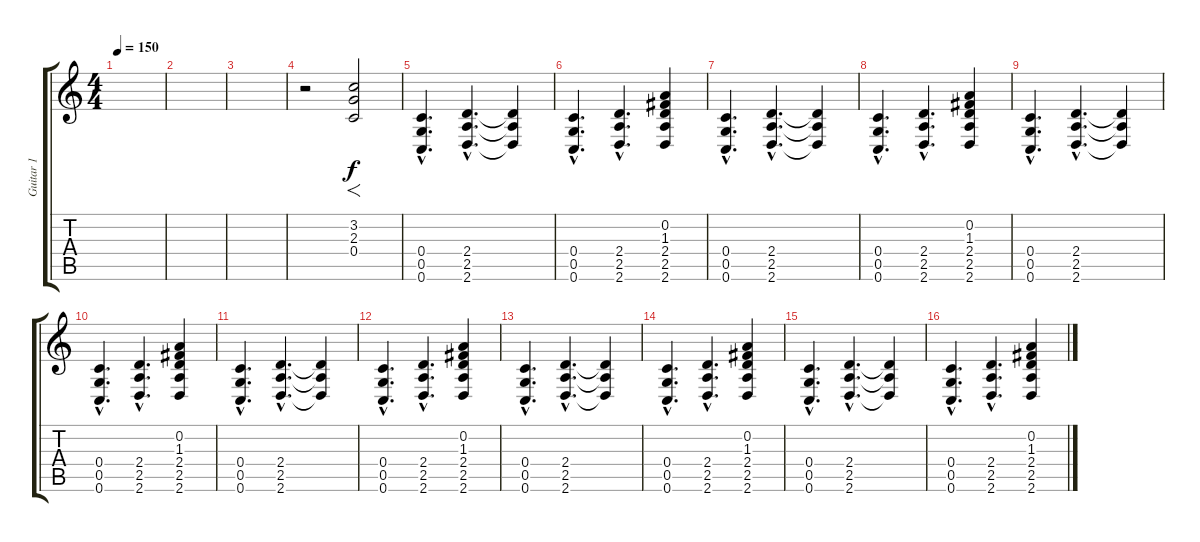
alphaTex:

\track ("Guitar 1" "Guitar 1") {instrument distortionguitar}
\staff {score tabs}
\tuning (D4 A3 F3 C3 G2 C2) {hide}
\ts (4 4)
\tempo 150
\clef g2
\ks c
|
|
|
r.2 (3.2 2.3 0.4).2{f} |
(0.4{hac} 0.5{hac} 0.6{hac}).4{d} (2.4{hac} 2.5{hac} 2.6{hac}).4{d} (2.4{t} 2.5{t} 2.6{t}).4 |
(0.4{hac} 0.5{hac} 0.6{hac}).4{d} (2.4{hac} 2.5{hac} 2.6{hac}).4{d} (0.2 1.3 2.4 2.5 2.6).4 |
(0.4{hac} 0.5{hac} 0.6{hac}).4{d} (2.4{hac} 2.5{hac} 2.6{hac}).4{d} (2.4{t} 2.5{t} 2.6{t}).4 |
(0.4{hac} 0.5{hac} 0.6{hac}).4{d} (2.4{hac} 2.5{hac} 2.6{hac}).4{d} (0.2 1.3 2.4 2.5 2.6).4 |
(0.4{hac} 0.5{hac} 0.6{hac}).4{d} (2.4{hac} 2.5{hac} 2.6{hac}).4{d} (2.4{t} 2.5{t} 2.6{t}).4 |
(0.4{hac} 0.5{hac} 0.6{hac}).4{d} (2.4{hac} 2.5{hac} 2.6{hac}).4{d} (0.2 1.3 2.4 2.5 2.6).4 |
(0.4{hac} 0.5{hac} 0.6{hac}).4{d} (2.4{hac} 2.5{hac} 2.6{hac}).4{d} (2.4{t} 2.5{t} 2.6{t}).4 |
(0.4{hac} 0.5{hac} 0.6{hac}).4{d} (2.4{hac} 2.5{hac} 2.6{hac}).4{d} (0.2 1.3 2.4 2.5 2.6).4 |
(0.4{hac} 0.5{hac} 0.6{hac}).4{d} (2.4{hac} 2.5{hac} 2.6{hac}).4{d} (2.4{t} 2.5{t} 2.6{t}).4 |
(0.4{hac} 0.5{hac} 0.6{hac}).4{d} (2.4{hac} 2.5{hac} 2.6{hac}).4{d} (0.2 1.3 2.4 2.5 2.6).4 |
(0.4{hac} 0.5{hac} 0.6{hac}).4{d} (2.4{hac} 2.5{hac} 2.6{hac}).4{d} (2.4{t} 2.5{t} 2.6{t}).4 |
(0.4{hac} 0.5{hac} 0.6{hac}).4{d} (2.4{hac} 2.5{hac} 2.6{hac}).4{d} (0.2 1.3 2.4 2.5 2.6).4
